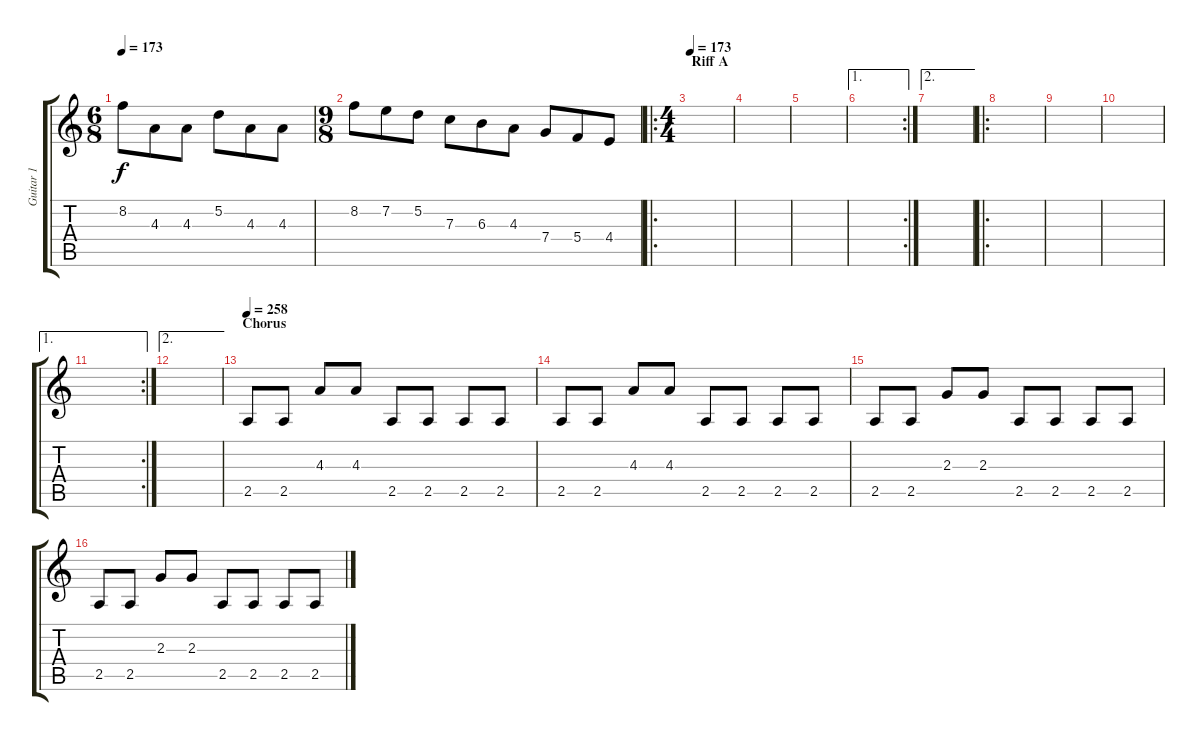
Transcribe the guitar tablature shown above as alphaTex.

\track ("Guitar 1" "Guitar 1") {instrument distortionguitar}
\staff {score tabs}
\tuning (D4 A3 F3 C3 G2 D2) {hide}
\ts (6 8)
\tempo 173
\clef g2
\ks c
8.2.8{dy f} 4.3.8 4.3.8 5.2.8 4.3.8 4.3.8 |
\ts (9 8)
8.2.8 7.2.8 5.2.8 7.3.8 6.3.8 4.3.8 7.4.8 5.4.8 4.4.8 |
\ro
\ts (4 4)
\section ("" "Riff A")
\tempo 173
|
|
|
\ae 1
\rc 2
|
\ae 2
|
\ro
|
|
|
\ae 1
\rc 2
|
\ae 2
|
\section ("" "Chorus")
\tempo 261
\tempo 258
2.5.8 2.5.8 4.3.8 4.3.8 2.5.8 2.5.8 2.5.8 2.5.8 |
2.5.8 2.5.8 4.3.8 4.3.8 2.5.8 2.5.8 2.5.8 2.5.8 |
2.5.8 2.5.8 2.3.8 2.3.8 2.5.8 2.5.8 2.5.8 2.5.8 |
2.5.8 2.5.8 2.3.8 2.3.8 2.5.8 2.5.8 2.5.8 2.5.8
